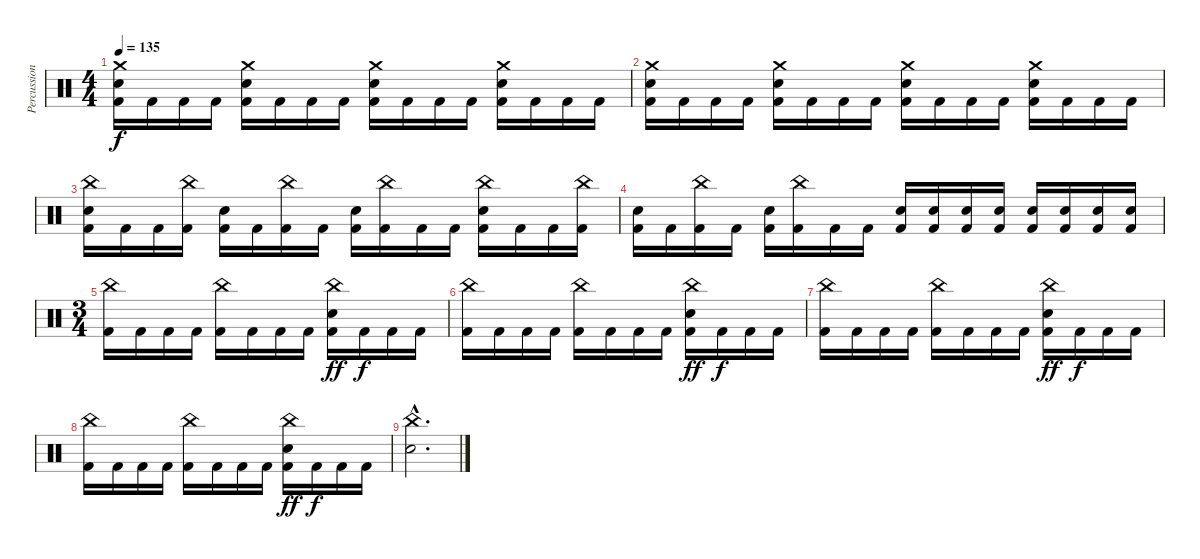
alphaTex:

\track ("Percussion" "Percussion") {instrument percussion}
\staff {score}
\articulation defaults
\ts (4 4)
\tempo 135
\clef neutral
\ks c
("Crash medium (hit)" "Electric Snare (hit)" "Kick (hit) 2").16{dy f} "Kick (hit) 2".16 "Kick (hit) 2".16 "Kick (hit) 2".16 ("Crash medium (hit)" "Electric Snare (hit)" "Kick (hit) 2").16 "Kick (hit) 2".16 "Kick (hit) 2".16 "Kick (hit) 2".16 ("Crash medium (hit)" "Electric Snare (hit)" "Kick (hit) 2").16 "Kick (hit) 2".16 "Kick (hit) 2".16 "Kick (hit) 2".16 ("Crash medium (hit)" "Electric Snare (hit)" "Kick (hit) 2").16 "Kick (hit) 2".16 "Kick (hit) 2".16 "Kick (hit) 2".16 |
("Crash medium (hit)" "Electric Snare (hit)" "Kick (hit) 2").16 "Kick (hit) 2".16 "Kick (hit) 2".16 "Kick (hit) 2".16 ("Crash medium (hit)" "Electric Snare (hit)" "Kick (hit) 2").16 "Kick (hit) 2".16 "Kick (hit) 2".16 "Kick (hit) 2".16 ("Crash medium (hit)" "Electric Snare (hit)" "Kick (hit) 2").16 "Kick (hit) 2".16 "Kick (hit) 2".16 "Kick (hit) 2".16 ("Crash medium (hit)" "Electric Snare (hit)" "Kick (hit) 2").16 "Kick (hit) 2".16 "Kick (hit) 2".16 "Kick (hit) 2".16 |
("China (hit)" "Electric Snare (hit)" "Kick (hit) 2").16 "Kick (hit) 2".16 "Kick (hit) 2".16 ("China (hit)" "Kick (hit) 2").16 ("Electric Snare (hit)" "Kick (hit) 2").16 "Kick (hit) 2".16 ("China (hit)" "Kick (hit) 2").16 "Kick (hit) 2".16 ("Electric Snare (hit)" "Kick (hit) 2").16 ("China (hit)" "Kick (hit) 2").16 "Kick (hit) 2".16 "Kick (hit) 2".16 ("China (hit)" "Electric Snare (hit)" "Kick (hit) 2").16 "Kick (hit) 2".16 "Kick (hit) 2".16 ("China (hit)" "Kick (hit) 2").16 |
("Electric Snare (hit)" "Kick (hit) 2").16 "Kick (hit) 2".16 ("China (hit)" "Kick (hit) 2").16 "Kick (hit) 2".16 ("Electric Snare (hit)" "Kick (hit) 2").16 ("China (hit)" "Kick (hit) 2").16 "Kick (hit) 2".16 "Kick (hit) 2".16 ("Electric Snare (hit)" "Kick (hit) 2").16 ("Electric Snare (hit)" "Kick (hit) 2").16 ("Electric Snare (hit)" "Kick (hit) 2").16 ("Electric Snare (hit)" "Kick (hit) 2").16 ("Electric Snare (hit)" "Kick (hit) 2").16 ("Electric Snare (hit)" "Kick (hit) 2").16 ("Electric Snare (hit)" "Kick (hit) 2").16 ("Electric Snare (hit)" "Kick (hit) 2").16 |
\ts (3 4)
("China (hit)" "Kick (hit) 2").16 "Kick (hit) 2".16 "Kick (hit) 2".16 "Kick (hit) 2".16 ("China (hit)" "Kick (hit) 2").16 "Kick (hit) 2".16 "Kick (hit) 2".16 "Kick (hit) 2".16 ("China (hit)" "Electric Snare (hit)" "Kick (hit) 2").16{dy ff} "Kick (hit) 2".16{dy f} "Kick (hit) 2".16 "Kick (hit) 2".16 |
("China (hit)" "Kick (hit) 2").16 "Kick (hit) 2".16 "Kick (hit) 2".16 "Kick (hit) 2".16 ("China (hit)" "Kick (hit) 2").16 "Kick (hit) 2".16 "Kick (hit) 2".16 "Kick (hit) 2".16 ("China (hit)" "Electric Snare (hit)" "Kick (hit) 2").16{dy ff} "Kick (hit) 2".16{dy f} "Kick (hit) 2".16 "Kick (hit) 2".16 |
("China (hit)" "Kick (hit) 2").16 "Kick (hit) 2".16 "Kick (hit) 2".16 "Kick (hit) 2".16 ("China (hit)" "Kick (hit) 2").16 "Kick (hit) 2".16 "Kick (hit) 2".16 "Kick (hit) 2".16 ("China (hit)" "Electric Snare (hit)" "Kick (hit) 2").16{dy ff} "Kick (hit) 2".16{dy f} "Kick (hit) 2".16 "Kick (hit) 2".16 |
("China (hit)" "Kick (hit) 2").16 "Kick (hit) 2".16 "Kick (hit) 2".16 "Kick (hit) 2".16 ("China (hit)" "Kick (hit) 2").16 "Kick (hit) 2".16 "Kick (hit) 2".16 "Kick (hit) 2".16 ("China (hit)" "Electric Snare (hit)" "Kick (hit) 2").16{dy ff} "Kick (hit) 2".16{dy f} "Kick (hit) 2".16 "Kick (hit) 2".16 |
("China (hit)"{hac} "Electric Snare (hit)"{hac}).2{d}
